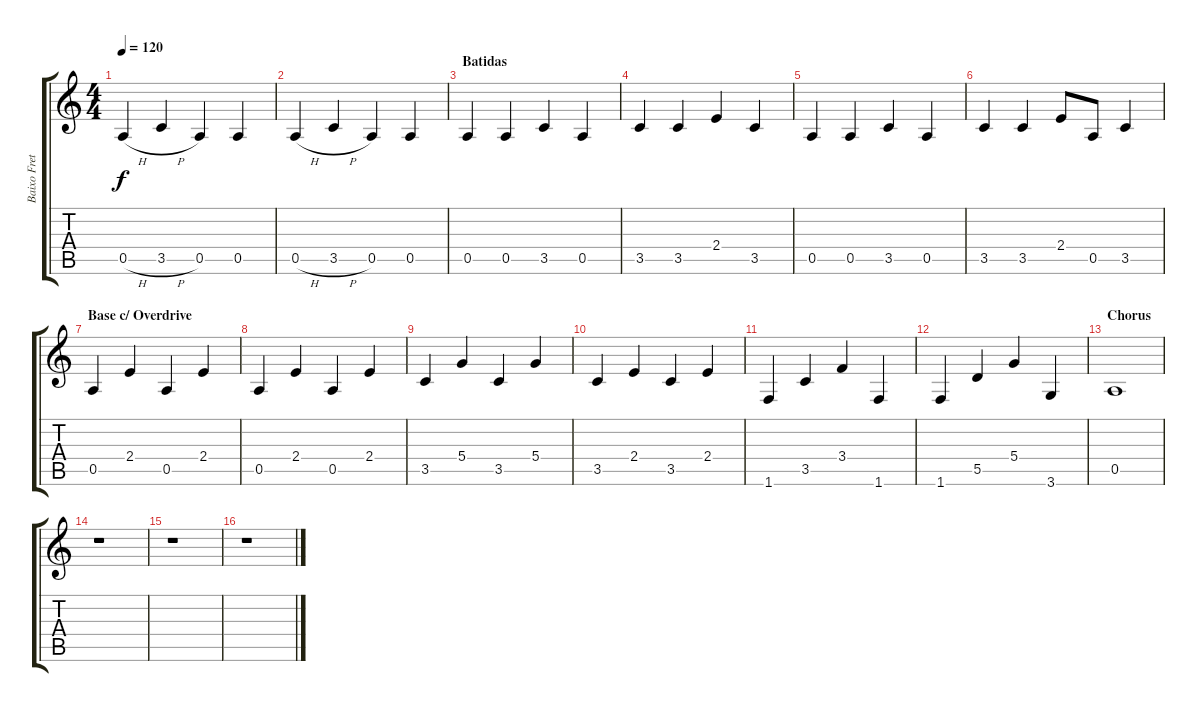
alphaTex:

\track ("Baixo Fretles" "Baixo Fret") {instrument fretlessbass}
\staff {score tabs}
\tuning (E4 B3 G3 D3 A2 E2) {hide}
\ts (4 4)
\tempo 120
\clef g2
\ks c
0.5{h}.4{dy f} 3.5{h}.4 0.5.4 0.5.4 |
0.5{h}.4 3.5{h}.4 0.5.4 0.5.4 |
\section ("" "Batidas")
0.5.4 0.5.4 3.5.4 0.5.4 |
3.5.4 3.5.4 2.4.4 3.5.4 |
0.5.4 0.5.4 3.5.4 0.5.4 |
3.5.4 3.5.4 2.4.8 0.5.8 3.5.4 |
\section ("" "Base c/ Overdrive")
0.5.4 2.4.4 0.5.4 2.4.4 |
0.5.4 2.4.4 0.5.4 2.4.4 |
3.5.4 5.4.4 3.5.4 5.4.4 |
3.5.4 2.4.4 3.5.4 2.4.4 |
1.6.4 3.5.4 3.4.4 1.6.4 |
1.6.4 5.5.4 5.4.4 3.6.4 |
\section ("" "Chorus")
0.5.1 |
r.1 |
r.1 |
r.1
